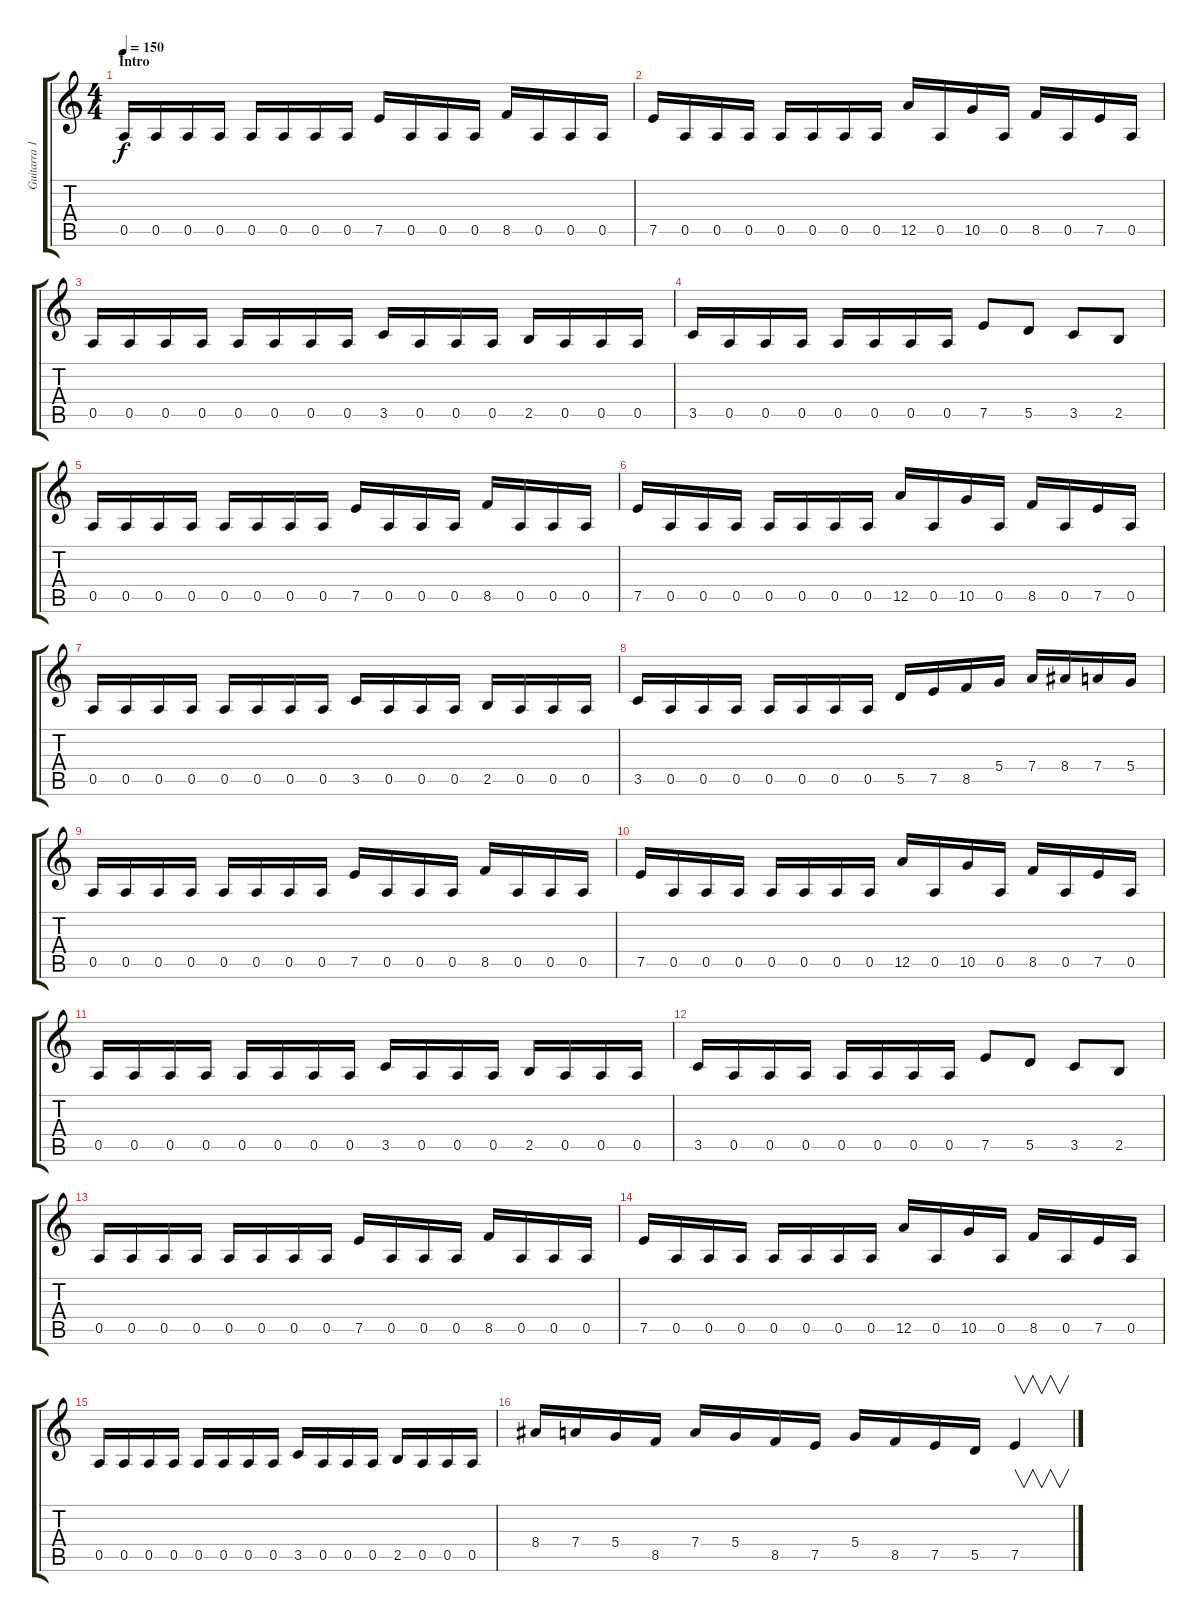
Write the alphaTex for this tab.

\track ("Guitarra 1" "Guitarra 1") {instrument distortionguitar}
\staff {score tabs}
\tuning (E4 B3 G3 D3 A2 E2) {hide}
\ts (4 4)
\section ("" "Intro")
\tempo 150
\clef g2
\ks c
0.5.16{dy f instrument distortionguitar} 0.5.16 0.5.16 0.5.16 0.5.16 0.5.16 0.5.16 0.5.16 7.5.16 0.5.16 0.5.16 0.5.16 8.5.16 0.5.16 0.5.16 0.5.16 |
7.5.16 0.5.16 0.5.16 0.5.16 0.5.16 0.5.16 0.5.16 0.5.16 12.5.16 0.5.16 10.5.16 0.5.16 8.5.16 0.5.16 7.5.16 0.5.16 |
0.5.16 0.5.16 0.5.16 0.5.16 0.5.16 0.5.16 0.5.16 0.5.16 3.5.16 0.5.16 0.5.16 0.5.16 2.5.16 0.5.16 0.5.16 0.5.16 |
3.5.16 0.5.16 0.5.16 0.5.16 0.5.16 0.5.16 0.5.16 0.5.16 7.5.8 5.5.8 3.5.8 2.5.8 |
0.5.16 0.5.16 0.5.16 0.5.16 0.5.16 0.5.16 0.5.16 0.5.16 7.5.16 0.5.16 0.5.16 0.5.16 8.5.16 0.5.16 0.5.16 0.5.16 |
7.5.16 0.5.16 0.5.16 0.5.16 0.5.16 0.5.16 0.5.16 0.5.16 12.5.16 0.5.16 10.5.16 0.5.16 8.5.16 0.5.16 7.5.16 0.5.16 |
0.5.16 0.5.16 0.5.16 0.5.16 0.5.16 0.5.16 0.5.16 0.5.16 3.5.16 0.5.16 0.5.16 0.5.16 2.5.16 0.5.16 0.5.16 0.5.16 |
3.5.16 0.5.16 0.5.16 0.5.16 0.5.16 0.5.16 0.5.16 0.5.16 5.5.16 7.5.16 8.5.16 5.4.16 7.4.16 8.4.16 7.4.16 5.4.16 |
0.5.16 0.5.16 0.5.16 0.5.16 0.5.16 0.5.16 0.5.16 0.5.16 7.5.16 0.5.16 0.5.16 0.5.16 8.5.16 0.5.16 0.5.16 0.5.16 |
7.5.16 0.5.16 0.5.16 0.5.16 0.5.16 0.5.16 0.5.16 0.5.16 12.5.16 0.5.16 10.5.16 0.5.16 8.5.16 0.5.16 7.5.16 0.5.16 |
0.5.16 0.5.16 0.5.16 0.5.16 0.5.16 0.5.16 0.5.16 0.5.16 3.5.16 0.5.16 0.5.16 0.5.16 2.5.16 0.5.16 0.5.16 0.5.16 |
3.5.16 0.5.16 0.5.16 0.5.16 0.5.16 0.5.16 0.5.16 0.5.16 7.5.8 5.5.8 3.5.8 2.5.8 |
0.5.16 0.5.16 0.5.16 0.5.16 0.5.16 0.5.16 0.5.16 0.5.16 7.5.16 0.5.16 0.5.16 0.5.16 8.5.16 0.5.16 0.5.16 0.5.16 |
7.5.16 0.5.16 0.5.16 0.5.16 0.5.16 0.5.16 0.5.16 0.5.16 12.5.16 0.5.16 10.5.16 0.5.16 8.5.16 0.5.16 7.5.16 0.5.16 |
0.5.16 0.5.16 0.5.16 0.5.16 0.5.16 0.5.16 0.5.16 0.5.16 3.5.16 0.5.16 0.5.16 0.5.16 2.5.16 0.5.16 0.5.16 0.5.16 |
8.4.16 7.4.16 5.4.16 8.5.16 7.4.16 5.4.16 8.5.16 7.5.16 5.4.16 8.5.16 7.5.16 5.5.16 7.5.4{v}
